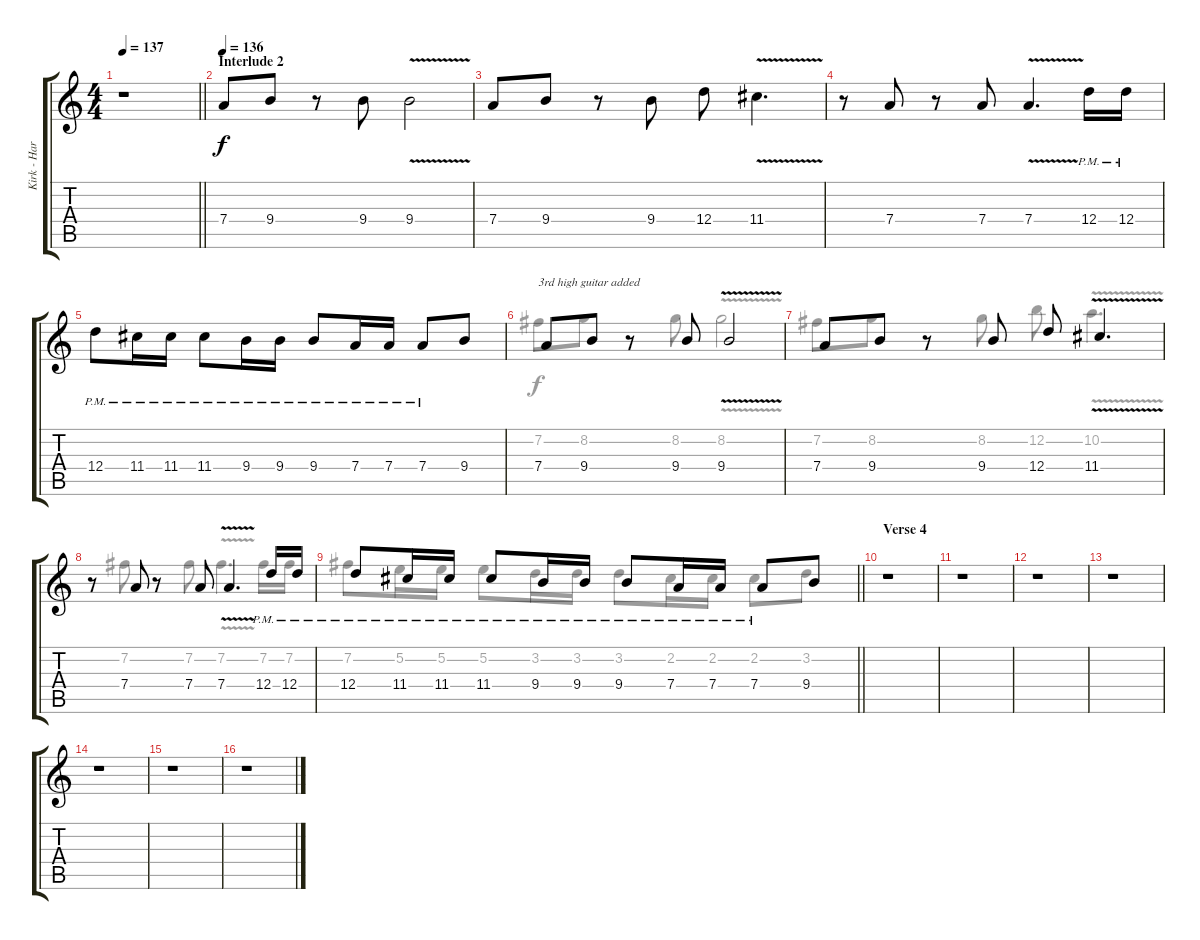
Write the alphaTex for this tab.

\track ("Kirk - Harmonized Lead" "Kirk - Har") {instrument overdrivenguitar}
\staff {score tabs}
\tuning (E4 B3 G3 D3 A2 E2) {hide}
\voice
\ts (4 4)
\tempo 137
\clef g2
\barLineRight lightlight
\ks c
r.1{dy f} |
\section ("" "Interlude 2")
\tempo 136
7.4.8{volume 11 balance 11} 9.4.8 r.8 9.4.8 9.4{v}.2 |
7.4.8 9.4.8 r.8 9.4.8 12.4.8 11.4{v}.4{d} |
r.8 7.4.8 r.8 7.4.8 7.4{v}.4{d} 12.4{pm}.16 12.4{pm}.16 |
12.4{pm}.8 11.4{pm}.16 11.4{pm}.16 11.4{pm}.8 9.4{pm}.16 9.4{pm}.16 9.4{pm}.8 7.4{pm}.16 7.4{pm}.16 7.4{pm}.8 9.4.8 |
7.4.8{txt "3rd high guitar added"} 9.4.8 r.8 9.4.8 9.4{v}.2 |
7.4.8 9.4.8 r.8 9.4.8 12.4.8 11.4{v}.4{d} |
r.8 7.4.8 r.8 7.4.8 7.4{v}.4{d} 12.4{pm}.16 12.4{pm}.16 |
\barLineRight lightlight
12.4{pm}.8 11.4{pm}.16 11.4{pm}.16 11.4{pm}.8 9.4{pm}.16 9.4{pm}.16 9.4{pm}.8 7.4{pm}.16 7.4{pm}.16 7.4{pm}.8 9.4.8 |
\section ("" "Verse 4")
r.1 |
r.1 |
r.1 |
r.1 |
r.1 |
r.1 |
r.1
\voice
\clef g2
\ottava regular
\simile none
\barLineRight lightlight
\ks c
|
|
|
|
|
7.2.8 8.2.8 r.8 8.2.8 8.2{v}.2 |
7.2.8 8.2.8 r.8 8.2.8 12.2.8 10.2{v}.4{d} |
r.8 7.2.8 r.8 7.2.8 7.2{v}.4{d} 7.2.16 7.2.16 |
\barLineRight lightlight
7.2.8 5.2.16 5.2.16 5.2.8 3.2.16 3.2.16 3.2.8 2.2.16 2.2.16 2.2.8 3.2.8 |
|
|
|
|
|
|
